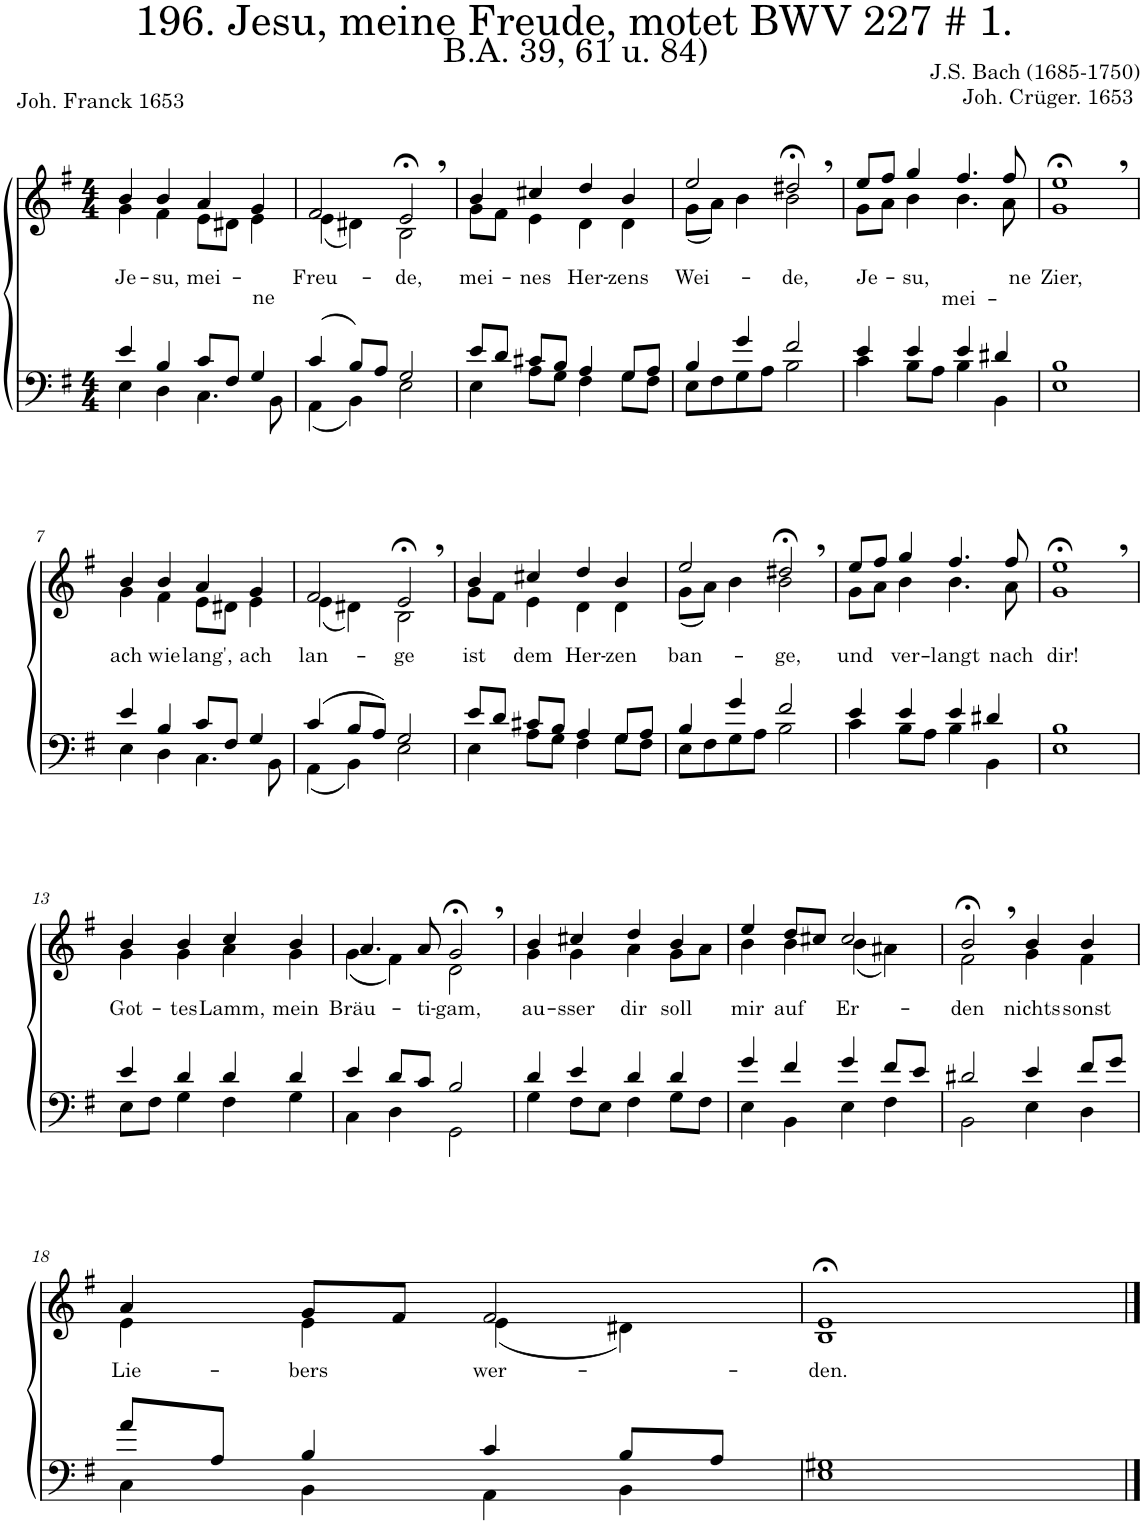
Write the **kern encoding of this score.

**kern	**kern	**text
*part2	*part1	*part1
*staff2	*staff1	*staff1
*I"T/B	*I"S/A	*
*clefF4	*clefG2	*
*k[f#]	*k[f#]	*
*M4/4	*M4/4	*
=1	=1	=1
*^	*	*
!	!	!	!LO:LY:b
*	*	*^	*
4e/	4E\	4b/	4g\	Je-
!	!	!	!	!LO:LY:b
4B/	4D\	4b/	4f#\	-su,
!	!	!	!	!LO:LY:b
8c/L	4.C\	4a/	8e\L	mei-
8F#/J	.	.	8d#X\J	.
!	!	!	!	!LO:LY:b
4G/	.	4g/	4e\	-ne
.	8BB\	.	.	.
=2	=2	=2	=2	=2
!	!	!	!	!LO:LY:b
(4c/	(4AA\	2f#/	(4e\	Freu-
8B/L)	4BB\)	.	4d#X\)	.
8A/J	.	.	.	.
!	!	!	!	!LO:LY:b
2G/	2E\	2e;<,/	2B\	-de,
=3	=3	=3	=3	=3
!	!	!	!	!LO:LY:b
8e/L	4E\	4b/	8g\L	mei-
8d/J	.	.	8f#\J	.
!	!	!	!	!LO:LY:b
8c#X/L	8A\L	4cc#X/	4e\	-nes
8B/J	8G\J	.	.	.
!	!	!	!	!LO:LY:b
4A/	4F#\	4dd/	4d\	Her-
!	!	!	!	!LO:LY:b
8G/L	8G\L	4b/	4d\	-zens
8A/J	8F#\J	.	.	.
=4	=4	=4	=4	=4
!	!	!	!	!LO:LY:b
4B/	8E\L	2ee/	(8g\L	Wei-
.	8F#\	.	8a\J)	.
4g/	8G\	.	4b\	.
.	8A\J	.	.	.
!	!	!	!	!LO:LY:b
2f#/	2B\	2dd#X;<,/	2b\	-de,
=5	=5	=5	=5	=5
!	!	!	!	!LO:LY:b
4e/	4c\	8ee/L	8g\L	Je-
.	.	8ff#/J	8a\J	.
!	!	!	!	!LO:LY:b
4e/	8B\L	4gg/	4b\	-su,
.	8A\J	.	.	.
!	!	!	!	!LO:LY:b
4e/	4B\	4.ff#/	4.b\	mei-
4d#X/	4BB\	.	.	.
!	!	!	!	!LO:LY:b
.	.	8ff#/	8a\	-ne
=6	=6	=6	=6	=6
!	!	!	!	!LO:LY:b
1B	1E	1ee;<,	1g	Zier,
!!LO:LB:g=z	!!
=7	=7	=7	=7	=7
!	!	!	!	!LO:LY:b
4e/	4E\	4b/	4g\	ach
!	!	!	!	!LO:LY:b
4B/	4D\	4b/	4f#\	wie
!	!	!	!	!LO:LY:b
8c/L	4.C\	4a/	8e\L	lang',
8F#/J	.	.	8d#X\J	.
!	!	!	!	!LO:LY:b
4G/	.	4g/	4e\	ach
.	8BB\	.	.	.
=8	=8	=8	=8	=8
!	!	!	!	!LO:LY:b
(4c/	(4AA\	2f#/	(4e\	lan-
8B/L	4BB\)	.	4d#X\)	.
8A/J)	.	.	.	.
!	!	!	!	!LO:LY:b
2G/	2E\	2e;<,/	2B\	-ge
=9	=9	=9	=9	=9
!	!	!	!	!LO:LY:b
8e/L	4E\	4b/	8g\L	ist
8d/J	.	.	8f#\J	.
!	!	!	!	!LO:LY:b
8c#X/L	8A\L	4cc#X/	4e\	dem
8B/J	8G\J	.	.	.
!	!	!	!	!LO:LY:b
4A/	4F#\	4dd/	4d\	Her-
!	!	!	!	!LO:LY:b
8G/L	8G\L	4b/	4d\	-zen
8A/J	8F#\J	.	.	.
=10	=10	=10	=10	=10
!	!	!	!	!LO:LY:b
4B/	8E\L	2ee/	(8g\L	ban-
.	8F#\	.	8a\J)	.
4g/	8G\	.	4b\	.
.	8A\J	.	.	.
!	!	!	!	!LO:LY:b
2f#/	2B\	2dd#X;<,/	2b\	ge,
=11	=11	=11	=11	=11
!	!	!	!	!LO:LY:b
4e/	4c\	8ee/L	8g\L	und
.	.	8ff#/J	8a\J	.
!	!	!	!	!LO:LY:b
4e/	8B\L	4gg/	4b\	ver-
.	8A\J	.	.	.
!	!	!	!	!LO:LY:b
4e/	4B\	4.ff#/	4.b\	-langt
4d#X/	4BB\	.	.	.
!	!	!	!	!LO:LY:b
.	.	8ff#/	8a\	nach
=12	=12	=12	=12	=12
!	!	!	!	!LO:LY:b
1B	1E	1ee;<,	1g	dir!
!!LO:LB:g=z	!!
=13	=13	=13	=13	=13
!	!	!	!	!LO:LY:b
4e/	8E\L	4b/	4g\	Got-
.	8F#\J	.	.	.
!	!	!	!	!LO:LY:b
4d/	4G\	4b/	4g\	-tes
!	!	!	!	!LO:LY:b
4d/	4F#\	4cc/	4a\	Lamm,
!	!	!	!	!LO:LY:b
4d/	4G\	4b/	4g\	mein
=14	=14	=14	=14	=14
!	!	!	!	!LO:LY:b
4e/	4C\	4.a/	(4g\	Bräu-
8d/L	4D\	.	4f#\)	.
!	!	!	!	!LO:LY:b
8c/J	.	8a/	.	-ti-
!	!	!	!	!LO:LY:b
2B/	2GG\	2g;<,/	2d\	-gam,
=15	=15	=15	=15	=15
!	!	!	!	!LO:LY:b
4d/	4G\	4b/	4g\	au-
!	!	!	!	!LO:LY:b
4e/	8F#\L	4cc#X/	4g\	-sser
.	8E\J	.	.	.
!	!	!	!	!LO:LY:b
4d/	4F#\	4dd/	4a\	dir
!	!	!	!	!LO:LY:b
4d/	8G\L	4b/	8g\L	soll
.	8F#\J	.	8a\J	.
=16	=16	=16	=16	=16
!	!	!	!	!LO:LY:b
4g/	4E\	4ee/	4b\	mir
!	!	!	!	!LO:LY:b
4f#/	4BB\	8dd/L	4b\	auf
.	.	8cc#X/J	.	.
!	!	!	!	!LO:LY:b
4g/	4E\	2cc#/	(4b\	Er-
8f#/L	4F#\	.	4a#X\)	.
8e/J	.	.	.	.
=17	=17	=17	=17	=17
!	!	!	!	!LO:LY:b
2d#X/	2BB\	2b;<,/	2f#\	-den
!	!	!	!	!LO:LY:b
4e/	4E\	4b/	4g\	nichts
!	!	!	!	!LO:LY:b
8f#/L	4D\	4b/	4f#\	sonst
8g/J	.	.	.	.
!!LO:LB:g=z	!!
=18	=18	=18	=18	=18
!	!	!	!	!LO:LY:b
8a/L	4C\	4a/	4e\	Lie-
8A/J	.	.	.	.
!	!	!	!	!LO:LY:b
4B/	4BB\	8g/L	4e\	-bers
.	.	8f#/J	.	.
!	!	!	!	!LO:LY:b
4c/	4AA\	2f#/	(4e\	wer-
8B/L	4BB\	.	4d#X\)	.
8A/J	.	.	.	.
=19	=19	=19	=19	=19
!	!	!	!	!LO:LY:b
1G#X	1E	1e;<	1B	-den.
*v	*v	*	*	*
*	*v	*v	*
==	==	==
*-	*-	*-
